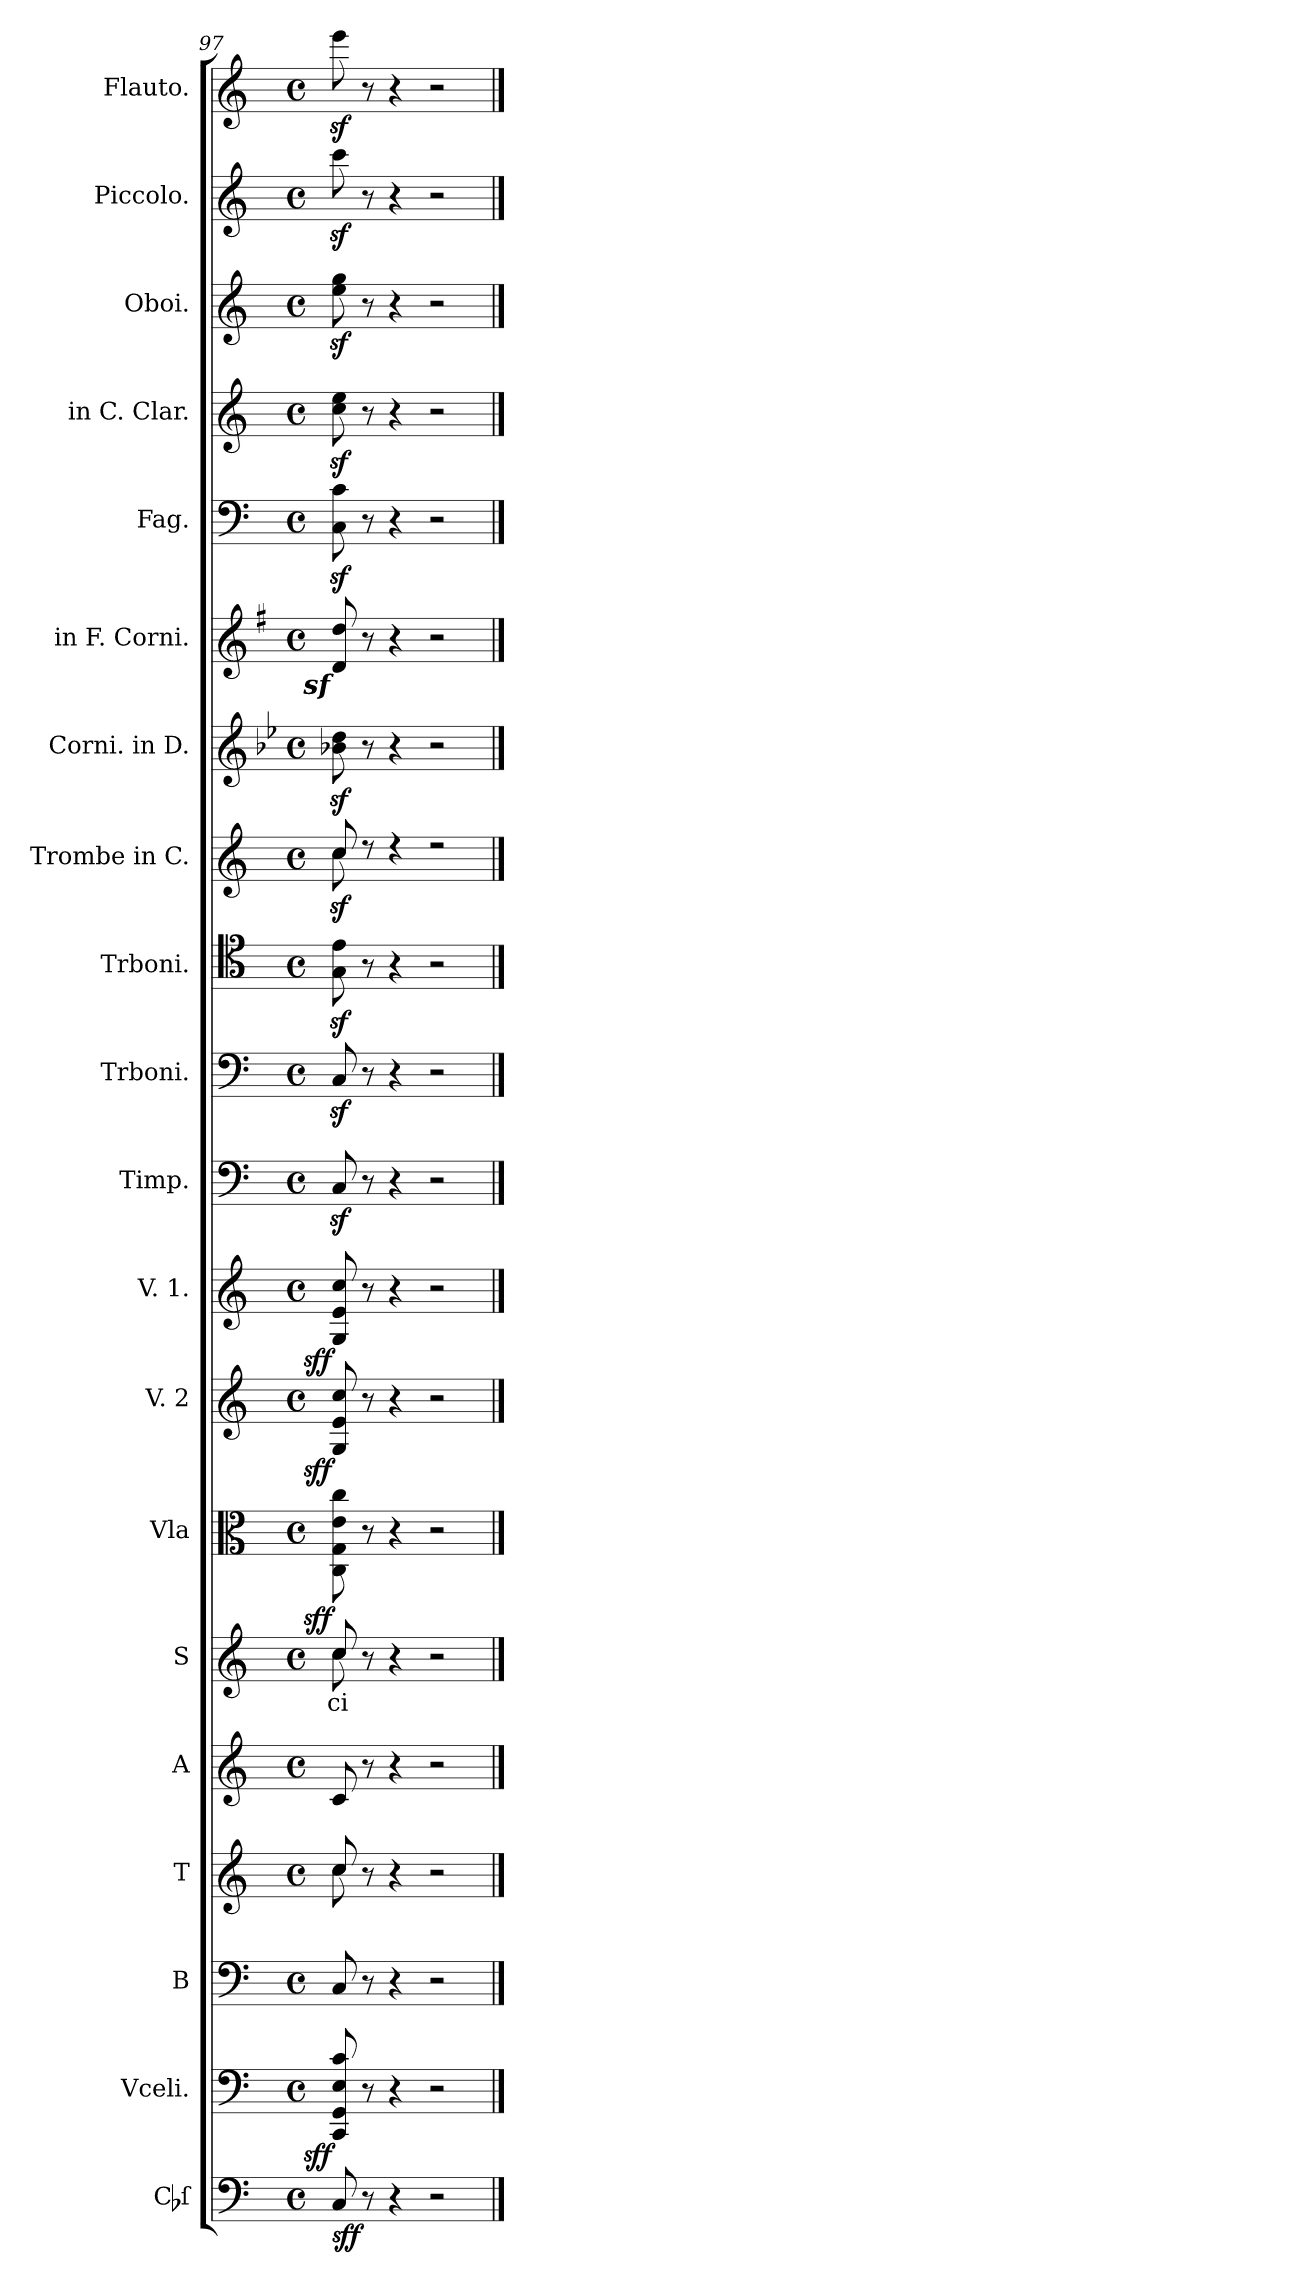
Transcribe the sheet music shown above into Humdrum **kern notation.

**kern	**dynam	**kern	**dynam	**kern	**kern	**kern	**kern	**text	**kern	**dynam	**kern	**dynam	**kern	**dynam	**kern	**kern	**kern	**kern	**kern	**kern	**kern	**kern	**kern	**kern	**kern
*part20	*part20	*part19	*part19	*part18	*part17	*part16	*part15	*part15	*part14	*part14	*part13	*part13	*part12	*part12	*part11	*part10	*part9	*part8	*part7	*part6	*part5	*part4	*part3	*part2	*part1
*staff20	*staff20	*staff19	*staff19	*staff18	*staff17	*staff16	*staff15	*staff15	*staff14	*staff14	*staff13	*staff13	*staff12	*staff12	*staff11	*staff10	*staff9	*staff8	*staff7	*staff6	*staff5	*staff4	*staff3	*staff2	*staff1
*I"Cbſ	*	*I"Vceli.	*	*I"B	*I"T	*I"A	*I"S	*	*I"Vla	*	*I"V. 2	*	*I"V. 1.	*	*I"Timp.	*I"Trboni.	*I"Trboni.	*I"Trombe in C.	*I"Corni. in D.	*I"in F. Corni.	*I"Fag.	*I"in C. Clar.	*I"Oboi.	*I"Piccolo.	*I"Flauto.
*	*	*	*	*	*I'T	*	*I'S	*	*I'Vla	*	*I'V	*	*I'V	*	*I'Timp	*	*	*	*	*	*	*	*I'Ob	*I'Picc	*I'Fl
*clefF4	*	*clefF4	*	*clefF4	*clefG2	*clefG2	*clefG2	*	*clefC3	*	*clefG2	*	*clefG2	*	*clefF4	*clefF4	*clefC4	*clefG2	*clefG2	*clefG2	*clefF4	*clefG2	*clefG2	*clefG2	*clefG2
*	*	*	*	*	*ITrd8c12	*	*	*	*	*	*	*	*	*	*	*	*	*	*ITrd-1c-2	*ITrd4c7	*	*	*	*	*
*k[]	*	*k[]	*	*k[]	*k[]	*k[]	*k[]	*	*k[]	*	*k[]	*	*k[]	*	*k[]	*k[]	*k[]	*k[]	*k[]	*k[]	*k[]	*k[]	*k[]	*k[]	*k[]
*M4/4	*	*M4/4	*	*M4/4	*M4/4	*M4/4	*M4/4	*	*M4/4	*	*M4/4	*	*M4/4	*	*M4/4	*M4/4	*M4/4	*M4/4	*M4/4	*M4/4	*M4/4	*M4/4	*M4/4	*M4/4	*M4/4
*met(c)	*	*met(c)	*	*met(c)	*met(c)	*met(c)	*met(c)	*	*met(c)	*	*met(c)	*	*met(c)	*	*met(c)	*met(c)	*met(c)	*met(c)	*met(c)	*met(c)	*met(c)	*met(c)	*met(c)	*met(c)	*met(c)
=97	=97	=97	=97	=97	=97	=97	=97	=97	=97	=97	=97	=97	=97	=97	=97	=97	=97	=97	=97	=97	=97	=97	=97	=97	=97
*	*	*	*	*	*^	*	*^	*	*	*	*	*	*	*	*	*	*	*^	*	*	*	*	*	*	*
!	!LO:DY:b	!	!LO:DY:b:rj	!	!	!	!	!	!	!	!	!LO:DY:b:rj	!	!LO:DY:b:rj	!	!LO:DY:b:rj	!	!	!	!	!	!	!LO:DY:rj	!	!	!	!	!
8C/	sff	8CC/ 8GG/ 8E/ 8c/	sff	8C/	8c/	8c\	8c/	8cc/	8cc\	-ci	8C\ 8G\ 8e\ 8cc\	sff	8G/ 8e/ 8cc/	sff	8G/ 8e/ 8cc/	sff	8Cz</	8Cz</	8Gz<\ 8ez<\	8cc/	8ccz<\	8ccnz<\ 8eez<\	8Gz</ 8gz</	8Cz\ 8cz\	8ccz<\ 8eez<\	8eez<\ 8ggz<\	8cccz<\	8eeez<\
8r	.	8r	.	8r	8r	8rDyy	8r	8r	8rcyy	.	8r	.	8r	.	8r	.	8r	8r	8r	8rdd	8rcyy	8r	8r	8r	8r	8r	8r	8r
4r	.	4r	.	4r	4r	4rDyy	4r	4r	4rcyy	.	4r	.	4r	.	4r	.	4r	4r	4r	4rdd	4rcyy	4r	4r	4r	4r	4r	4r	4r
2r	.	2r	.	2r	2r	2rBByy	2r	2r	2rcyy	.	2r	.	2r	.	2r	.	2r	2r	2r	2rdd	2rcyy	2r	2r	2r	2r	2r	2r	2r
*	*	*	*	*	*v	*v	*	*v	*v	*	*	*	*	*	*	*	*	*	*	*v	*v	*	*	*	*	*	*	*
==	==	==	==	==	==	==	==	==	==	==	==	==	==	==	==	==	==	==	==	==	==	==	==	==	==
*-	*-	*-	*-	*-	*-	*-	*-	*-	*-	*-	*-	*-	*-	*-	*-	*-	*-	*-	*-	*-	*-	*-	*-	*-	*-
